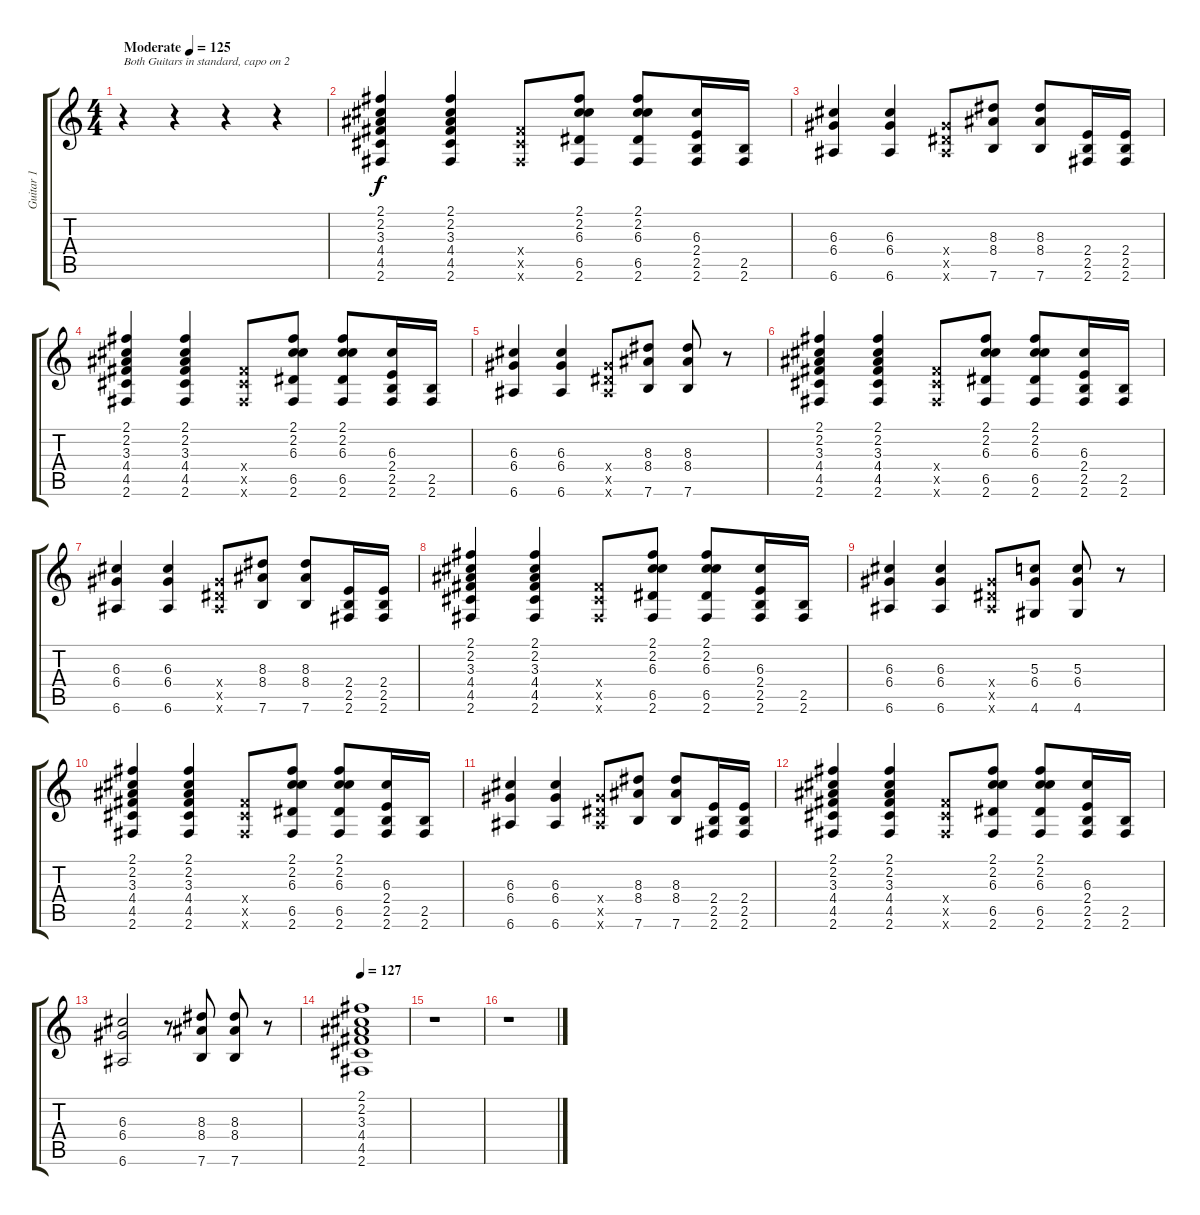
\track ("Guitar 1" "Guitar 1") {instrument overdrivenguitar}
\staff {score tabs}
\tuning (E4 B3 G3 D3 A2 E2) {hide}
\ts (4 4)
\tempo (125 "Moderate")
\clef g2
\ks c
r.4{txt "Both Guitars in standard, capo on 2" dy f instrument overdrivenguitar} r.4 r.4 r.4 |
(2.1 2.2 3.3 4.4 4.5 2.6).4 (2.1 2.2 3.3 4.4 4.5 2.6).4 (4.4{x} 4.5{x} 2.6{x}).8 (2.1 2.2 6.3 6.5 2.6).8 (2.1 2.2 6.3 6.5 2.6).8 (6.3 2.4 2.5 2.6).16 (2.5 2.6).16 |
(6.3 6.4 6.6).4 (6.3 6.4 6.6).4 (6.4{x} 6.5{x} 6.6{x}).8 (8.3 8.4 7.6).8 (8.3 8.4 7.6).8 (2.4 2.5 2.6).16 (2.4 2.5 2.6).16 |
(2.1 2.2 3.3 4.4 4.5 2.6).4 (2.1 2.2 3.3 4.4 4.5 2.6).4 (4.4{x} 4.5{x} 2.6{x}).8 (2.1 2.2 6.3 6.5 2.6).8 (2.1 2.2 6.3 6.5 2.6).8 (6.3 2.4 2.5 2.6).16 (2.5 2.6).16 |
(6.3 6.4 6.6).4 (6.3 6.4 6.6).4 (6.4{x} 6.5{x} 6.6{x}).8 (8.3 8.4 7.6).8 (8.3 8.4 7.6).8 r.8 |
(2.1 2.2 3.3 4.4 4.5 2.6).4 (2.1 2.2 3.3 4.4 4.5 2.6).4 (4.4{x} 4.5{x} 2.6{x}).8 (2.1 2.2 6.3 6.5 2.6).8 (2.1 2.2 6.3 6.5 2.6).8 (6.3 2.4 2.5 2.6).16 (2.5 2.6).16 |
(6.3 6.4 6.6).4 (6.3 6.4 6.6).4 (6.4{x} 6.5{x} 6.6{x}).8 (8.3 8.4 7.6).8 (8.3 8.4 7.6).8 (2.4 2.5 2.6).16 (2.4 2.5 2.6).16 |
(2.1 2.2 3.3 4.4 4.5 2.6).4 (2.1 2.2 3.3 4.4 4.5 2.6).4 (4.4{x} 4.5{x} 2.6{x}).8 (2.1 2.2 6.3 6.5 2.6).8 (2.1 2.2 6.3 6.5 2.6).8 (6.3 2.4 2.5 2.6).16 (2.5 2.6).16 |
(6.3 6.4 6.6).4 (6.3 6.4 6.6).4 (6.4{x} 6.5{x} 6.6{x}).8 (5.3 6.4 4.6).8 (5.3 6.4 4.6).8 r.8 |
(2.1 2.2 3.3 4.4 4.5 2.6).4 (2.1 2.2 3.3 4.4 4.5 2.6).4 (4.4{x} 4.5{x} 2.6{x}).8 (2.1 2.2 6.3 6.5 2.6).8 (2.1 2.2 6.3 6.5 2.6).8 (6.3 2.4 2.5 2.6).16 (2.5 2.6).16 |
(6.3 6.4 6.6).4 (6.3 6.4 6.6).4 (6.4{x} 6.5{x} 6.6{x}).8 (8.3 8.4 7.6).8 (8.3 8.4 7.6).8 (2.4 2.5 2.6).16 (2.4 2.5 2.6).16 |
(2.1 2.2 3.3 4.4 4.5 2.6).4 (2.1 2.2 3.3 4.4 4.5 2.6).4 (4.4{x} 4.5{x} 2.6{x}).8 (2.1 2.2 6.3 6.5 2.6).8 (2.1 2.2 6.3 6.5 2.6).8 (6.3 2.4 2.5 2.6).16 (2.5 2.6).16 |
(6.3 6.4 6.6).2 r.8 (8.3 8.4 7.6).8 (8.3 8.4 7.6).8 r.8 |
\tempo 127
(2.1 2.2 3.3 4.4 4.5 2.6).1 |
r.1 |
r.1
